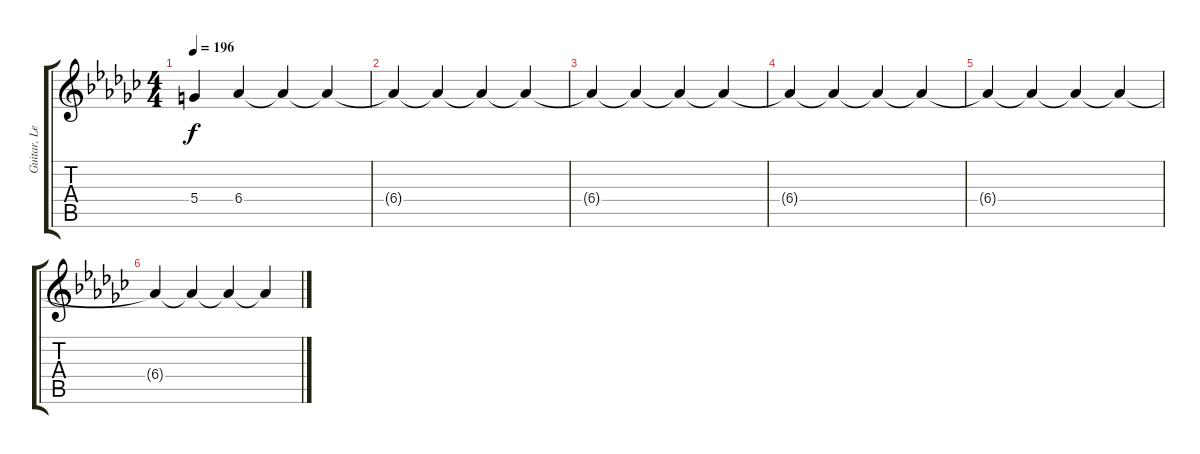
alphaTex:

\track ("Guitar, Lead" "Guitar, Le") {instrument distortionguitar}
\staff {score tabs}
\tuning (E4 B3 G3 D3 A2 E2) {hide}
\ts (4 4)
\tempo 196
\clef g2
\ks gb
5.4.4{dy f} 6.4.4 6.4{t}.4 6.4{t}.4 |
6.4{t}.4 6.4{t}.4 6.4{t}.4 6.4{t}.4 |
6.4{t}.4 6.4{t}.4 6.4{t}.4 6.4{t}.4 |
6.4{t}.4 6.4{t}.4 6.4{t}.4 6.4{t}.4 |
6.4{t}.4 6.4{t}.4 6.4{t}.4 6.4{t}.4 |
6.4{t}.4 6.4{t}.4 6.4{t}.4 6.4{t}.4
